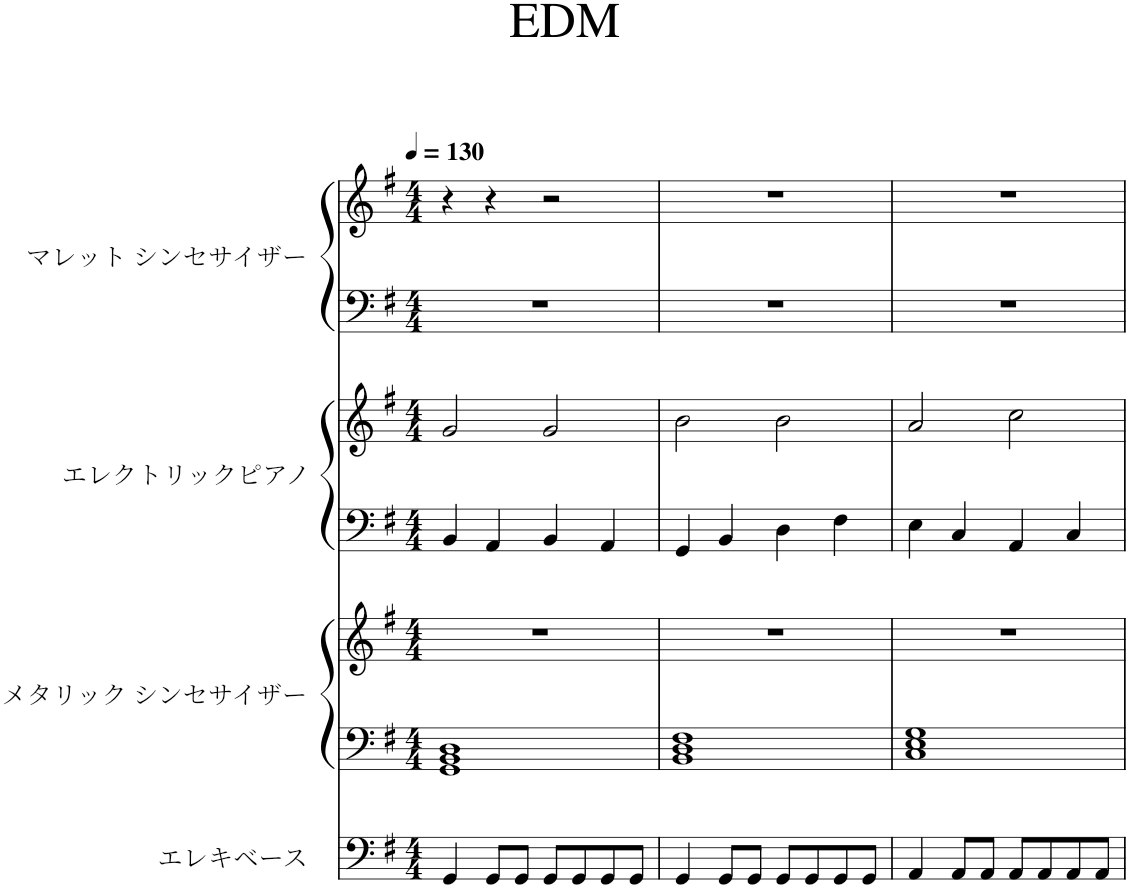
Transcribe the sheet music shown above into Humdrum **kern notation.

**kern	**kern	**kern	**kern	**kern	**kern	**kern
*part4	*part3	*part3	*part2	*part2	*part1	*part1
*staff7	*staff6	*staff5	*staff4	*staff3	*staff2	*staff1
*I"エレキベース	*I"メタリック シンセサイザー	*	*I"エレクトリックピアノ	*	*I"マレット シンセサイザー	*
*clefF4	*clefF4	*clefG2	*clefF4	*clefG2	*clefF4	*clefG2
*Trd7c12	*	*	*	*	*	*
*k[f#]	*k[f#]	*k[f#]	*k[f#]	*k[f#]	*k[f#]	*k[f#]
*M4/4	*M4/4	*M4/4	*M4/4	*M4/4	*M4/4	*M4/4
*MM130	*MM130	*MM130	*MM130	*MM130	*MM130	*MM130
=1	=1	=1	=1	=1	=1	=1
4GG/	1GG 1BB 1D	1r	4BB/	2g/	1r	4r
8GG/L	.	.	4AA/	.	.	4r
8GG/J	.	.	.	.	.	.
8GG/L	.	.	4BB/	2g/	.	2r
8GG/	.	.	.	.	.	.
8GG/	.	.	4AA/	.	.	.
8GG/J	.	.	.	.	.	.
=2	=2	=2	=2	=2	=2	=2
4GG/	1BB 1D 1F#	1r	4GG/	2b\	1r	1r
8GG/L	.	.	4BB/	.	.	.
8GG/J	.	.	.	.	.	.
8GG/L	.	.	4D\	2b\	.	.
8GG/	.	.	.	.	.	.
8GG/	.	.	4F#\	.	.	.
8GG/J	.	.	.	.	.	.
=3	=3	=3	=3	=3	=3	=3
4AA/	1C 1E 1G	1r	4E\	2a/	1r	1r
8AA/L	.	.	4C/	.	.	.
8AA/J	.	.	.	.	.	.
8AA/L	.	.	4AA/	2cc\	.	.
8AA/	.	.	.	.	.	.
8AA/	.	.	4C/	.	.	.
8AA/J	.	.	.	.	.	.
=	=	=	=	=	=	=
*-	*-	*-	*-	*-	*-	*-
